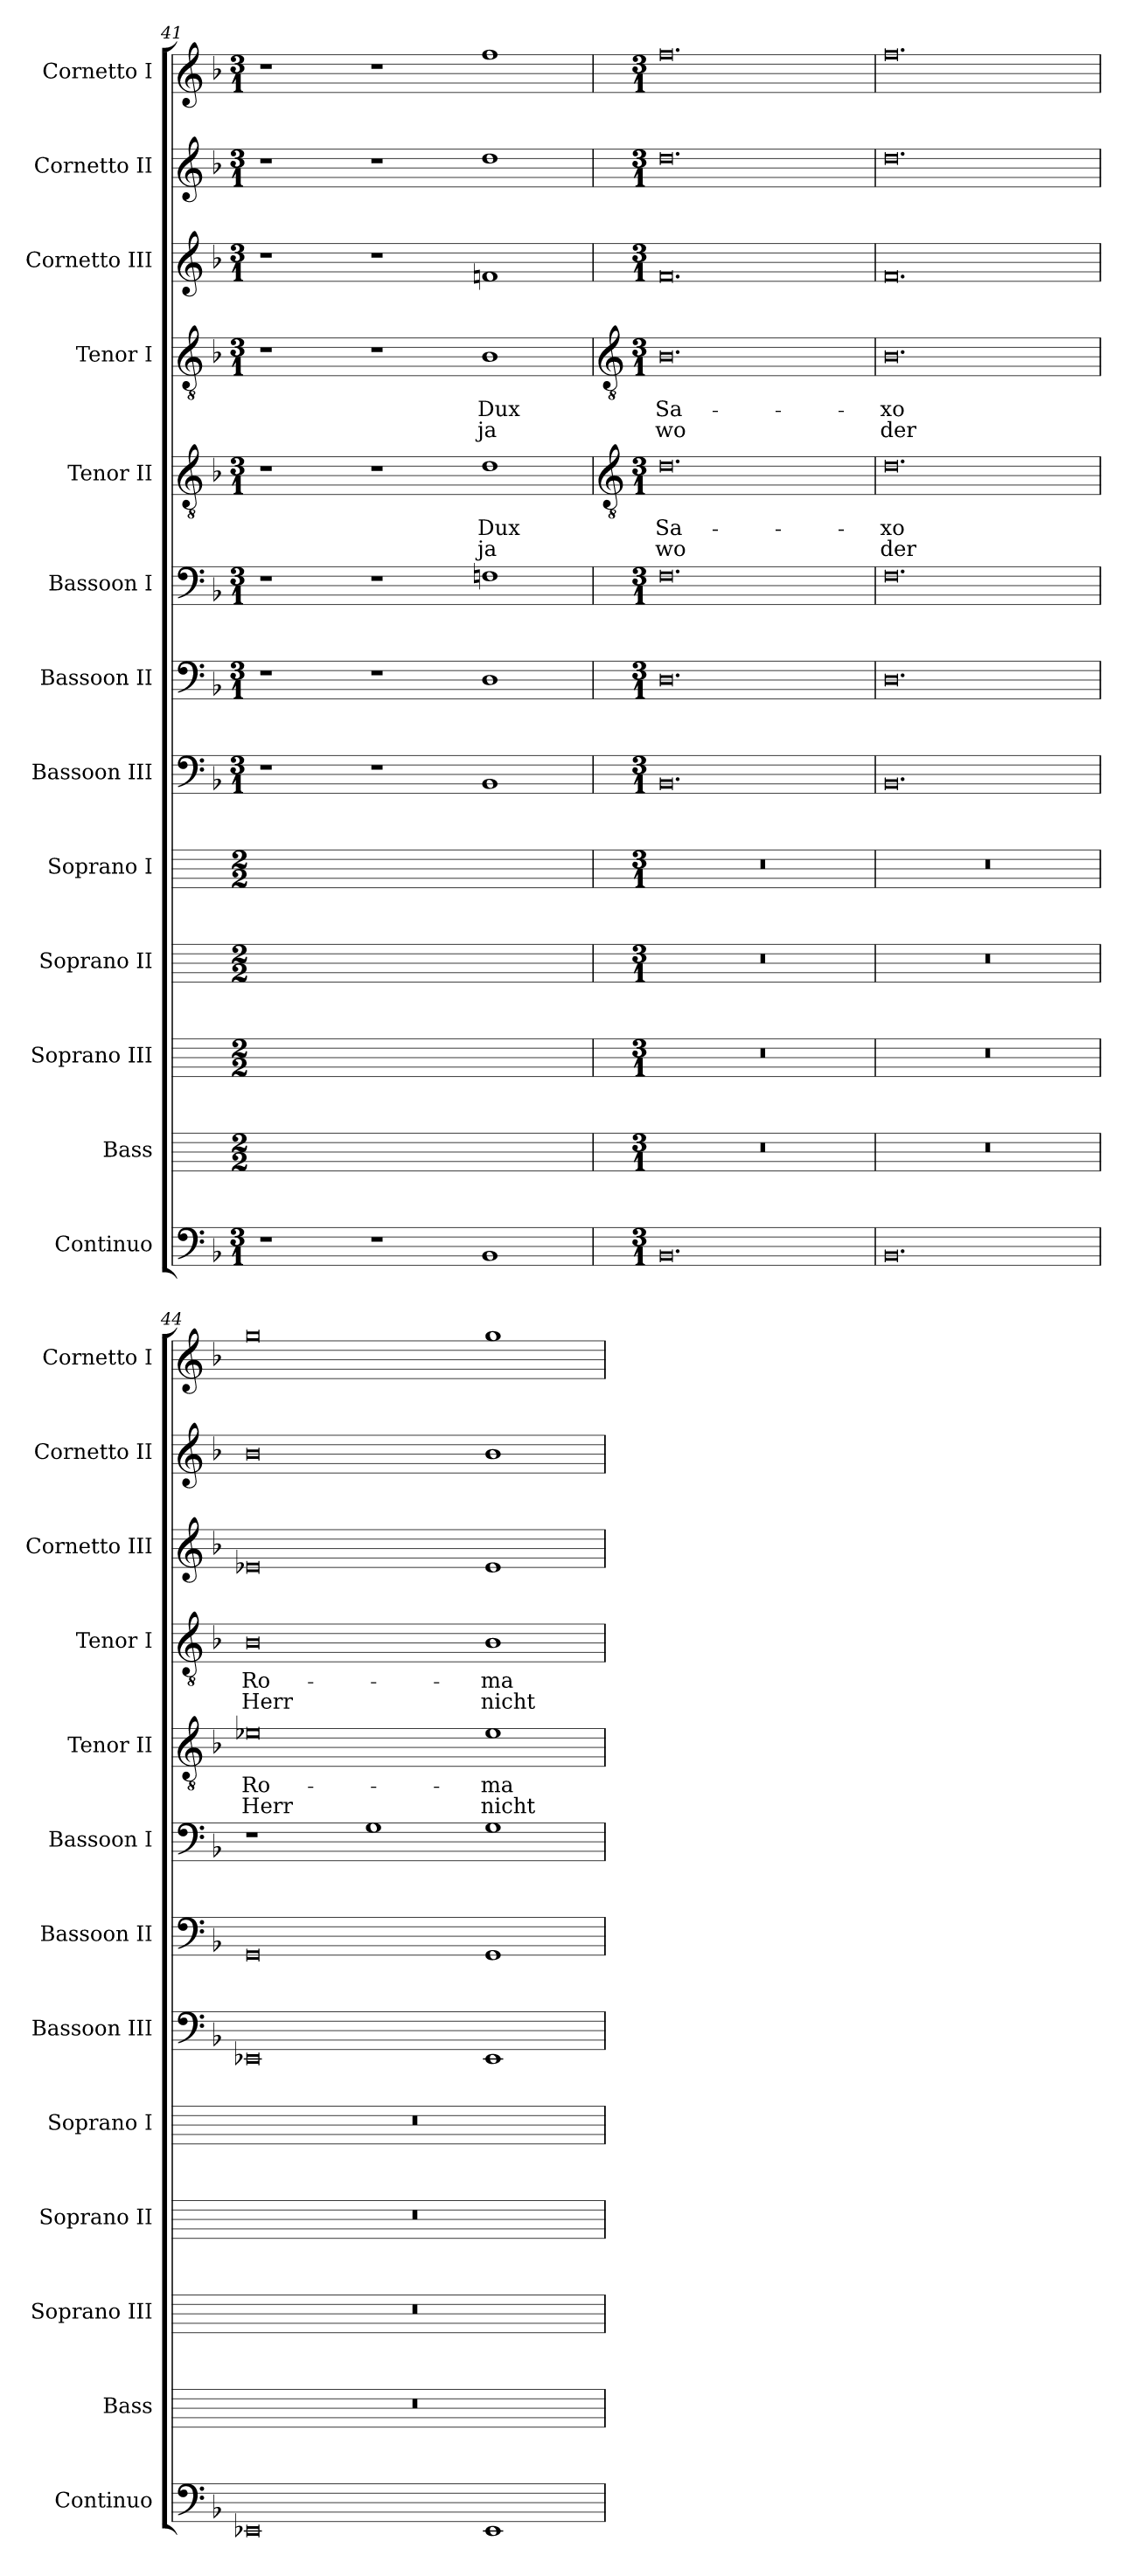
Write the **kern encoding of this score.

**kern	**kern	**kern	**kern	**kern	**kern	**kern	**kern	**kern	**text	**text	**kern	**text	**text	**kern	**kern	**kern
*part13	*part12	*part11	*part10	*part9	*part8	*part7	*part6	*part5	*part5	*part5	*part4	*part4	*part4	*part3	*part2	*part1
*staff13	*staff12	*staff11	*staff10	*staff9	*staff8	*staff7	*staff6	*staff5	*staff5	*staff5	*staff4	*staff4	*staff4	*staff3	*staff2	*staff1
*I"Continuo	*I"Bass	*I"Soprano III	*I"Soprano II	*I"Soprano I	*I"Bassoon III	*I"Bassoon II	*I"Bassoon I	*I"Tenor II	*	*	*I"Tenor I	*	*	*I"Cornetto III	*I"Cornetto II	*I"Cornetto I
*I'Continuo	*I'Bass	*I'Soprano III	*I'Soprano II	*I'Soprano I	*I'Bassoon III	*I'Bassoon II	*I'Bassoon I	*I'Tenor II	*	*	*I'Tenor I	*	*	*I'Cornetto III	*I'Cornetto II	*I'Cornetto I
*clefF4	*	*	*	*	*clefF4	*clefF4	*clefF4	*clefGv2	*	*	*clefGv2	*	*	*clefG2	*clefG2	*clefG2
*k[b-]	*	*	*	*	*k[b-]	*k[b-]	*k[b-]	*k[b-]	*	*	*k[b-]	*	*	*k[b-]	*k[b-]	*k[b-]
*F:	*	*	*	*	*F:	*F:	*F:	*F:	*	*	*F:	*	*	*F:	*F:	*F:
*M3/1	*M2/2	*M2/2	*M2/2	*M2/2	*M3/1	*M3/1	*M3/1	*M3/1	*	*	*M3/1	*	*	*M3/1	*M3/1	*M3/1
=41	=41	=41	=41	=41	=41	=41	=41	=41	=41	=41	=41	=41	=41	=41	=41	=41
1r	0.r	0.r	0.r	0.r	1r	1r	1r	1r	.	.	1r	.	.	1r	1r	1r
1r	.	.	.	.	1r	1r	1r	1r	.	.	1r	.	.	1r	1r	1r
!	!	!	!	!	!	!	!	!	!LO:LY:b	!LO:LY:b	!	!LO:LY:b	!LO:LY:b	!	!	!
1BB-	.	.	.	.	1BB-	1D	1Fn	1d	Dux	ja	1B-	Dux	ja	1fn	1dd	1ff
!!LO:LB:g=z
=42	=42	=42	=42	=42	=42	=42	=42	=42	=42	=42	=42	=42	=42	=42	=42	=42
*	*	*	*	*	*	*	*	*clefGv2	*	*	*clefGv2	*	*	*	*	*
*M3/1	*M3/1	*M3/1	*M3/1	*M3/1	*M3/1	*M3/1	*M3/1	*M3/1	*	*	*M3/1	*	*	*M3/1	*M3/1	*M3/1
!	!	!	!	!	!	!	!	!	!LO:LY:b	!LO:LY:b	!	!LO:LY:b	!LO:LY:b	!	!	!
0.BB-	0.r	0.r	0.r	0.r	0.BB-	0.D	0.F	0.d	Sa-	-wo	0.B-	Sa-	-wo	0.f	0.dd	0.ff
=43	=43	=43	=43	=43	=43	=43	=43	=43	=43	=43	=43	=43	=43	=43	=43	=43
!	!	!	!	!	!	!	!	!	!LO:LY:b	!LO:LY:b	!	!LO:LY:b	!LO:LY:b	!	!	!
0.BB-	0.r	0.r	0.r	0.r	0.BB-	0.D	0.F	0.d	xo	der	0.B-	xo	der	0.f	0.dd	0.ff
=44	=44	=44	=44	=44	=44	=44	=44	=44	=44	=44	=44	=44	=44	=44	=44	=44
!	!	!	!	!	!	!	!	!	!LO:LY:b	!LO:LY:b	!	!LO:LY:b	!LO:LY:b	!	!	!
0EE-X	0.r	0.r	0.r	0.r	0EE-X	0GG	1r	0e-X	Ro-	-Herr	0B-	Ro-	-Herr	0e-X	0b-	0gg
.	.	.	.	.	.	.	1G	.	.	.	.	.	.	.	.	.
!	!	!	!	!	!	!	!	!	!LO:LY:b	!LO:LY:b	!	!LO:LY:b	!LO:LY:b	!	!	!
1EE-	.	.	.	.	1EE-	1GG	1G	1e-	ma-	-nicht	1B-	ma-	-nicht	1e-	1b-	1gg
=	=	=	=	=	=	=	=	=	=	=	=	=	=	=	=	=
*-	*-	*-	*-	*-	*-	*-	*-	*-	*-	*-	*-	*-	*-	*-	*-	*-
